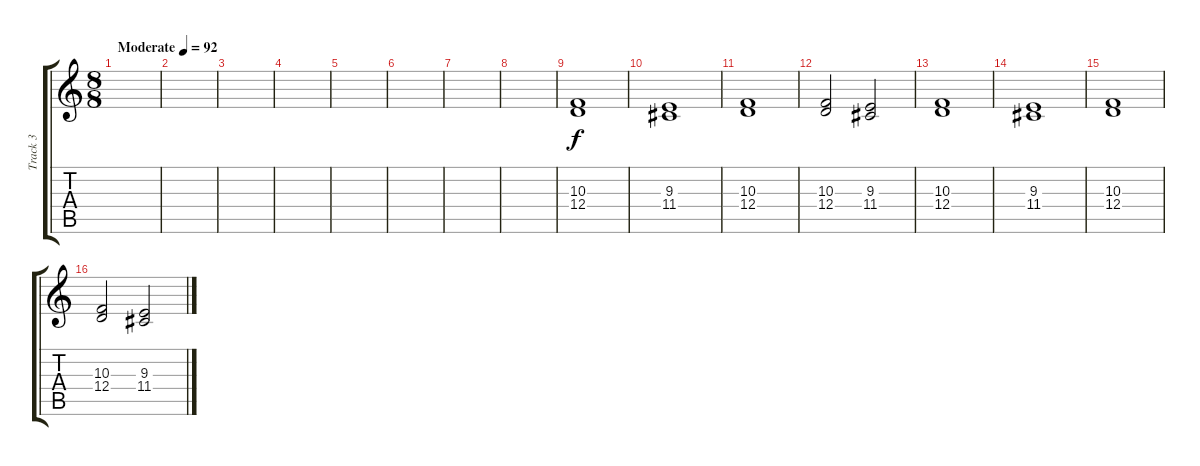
\track ("Track 3" "Track 3") {instrument stringensemble1}
\staff {score tabs}
\tuning (E4 B3 G3 D3 A2 E2) {hide}
\ts (8 8)
\tempo (92 "Moderate")
\clef g2
\ks c
|
|
|
|
|
|
|
|
(10.3 12.4).1 |
(9.3 11.4).1 |
(10.3 12.4).1 |
(10.3 12.4).2 (9.3 11.4).2 |
(10.3 12.4).1 |
(9.3 11.4).1 |
(10.3 12.4).1 |
(10.3 12.4).2 (9.3 11.4).2
